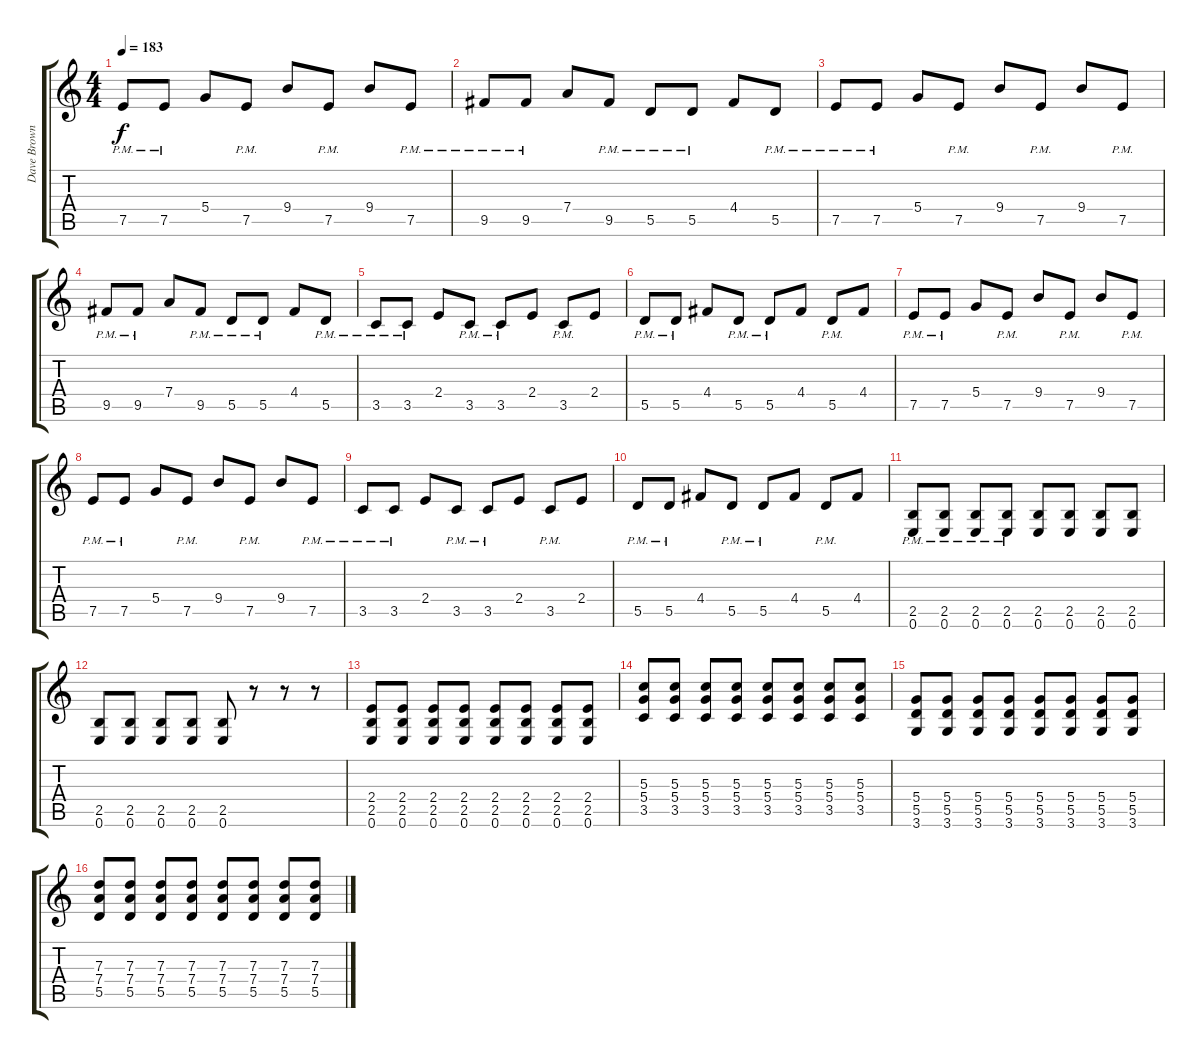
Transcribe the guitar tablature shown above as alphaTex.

\track ("Dave Brownsound" "Dave Brown") {instrument distortionguitar}
\staff {score tabs}
\tuning (E4 B3 G3 D3 A2 E2) {hide}
\ts (4 4)
\tempo 183
\clef g2
\ks c
7.5{pm}.8{dy f} 7.5{pm}.8 5.4.8 7.5{pm}.8 9.4.8 7.5{pm}.8 9.4.8 7.5{pm}.8 |
9.5{pm}.8 9.5{pm}.8 7.4.8 9.5{pm}.8 5.5{pm}.8 5.5{pm}.8 4.4.8 5.5{pm}.8 |
7.5{pm}.8 7.5{pm}.8 5.4.8 7.5{pm}.8 9.4.8 7.5{pm}.8 9.4.8 7.5{pm}.8 |
9.5{pm}.8 9.5{pm}.8 7.4.8 9.5{pm}.8 5.5{pm}.8 5.5{pm}.8 4.4.8 5.5{pm}.8 |
3.5{pm}.8 3.5{pm}.8 2.4.8 3.5{pm}.8 3.5{pm}.8 2.4.8 3.5{pm}.8 2.4.8 |
5.5{pm}.8 5.5{pm}.8 4.4.8 5.5{pm}.8 5.5{pm}.8 4.4.8 5.5{pm}.8 4.4.8 |
7.5{pm}.8 7.5{pm}.8 5.4.8 7.5{pm}.8 9.4.8 7.5{pm}.8 9.4.8 7.5{pm}.8 |
7.5{pm}.8 7.5{pm}.8 5.4.8 7.5{pm}.8 9.4.8 7.5{pm}.8 9.4.8 7.5{pm}.8 |
3.5{pm}.8 3.5{pm}.8 2.4.8 3.5{pm}.8 3.5{pm}.8 2.4.8 3.5{pm}.8 2.4.8 |
5.5{pm}.8 5.5{pm}.8 4.4.8 5.5{pm}.8 5.5{pm}.8 4.4.8 5.5{pm}.8 4.4.8 |
(2.5{pm} 0.6).8 (2.5{pm} 0.6).8 (2.5{pm} 0.6).8 (2.5{pm} 0.6).8 (2.5 0.6).8 (2.5 0.6).8 (2.5 0.6).8 (2.5 0.6).8 |
(2.5 0.6).8 (2.5 0.6).8 (2.5 0.6).8 (2.5 0.6).8 (2.5 0.6).8 r.8 r.8 r.8 |
(2.4 2.5 0.6).8 (2.4 2.5 0.6).8 (2.4 2.5 0.6).8 (2.4 2.5 0.6).8 (2.4 2.5 0.6).8 (2.4 2.5 0.6).8 (2.4 2.5 0.6).8 (2.4 2.5 0.6).8 |
(5.3 5.4 3.5).8 (5.3 5.4 3.5).8 (5.3 5.4 3.5).8 (5.3 5.4 3.5).8 (5.3 5.4 3.5).8 (5.3 5.4 3.5).8 (5.3 5.4 3.5).8 (5.3 5.4 3.5).8 |
(5.4 5.5 3.6).8 (5.4 5.5 3.6).8 (5.4 5.5 3.6).8 (5.4 5.5 3.6).8 (5.4 5.5 3.6).8 (5.4 5.5 3.6).8 (5.4 5.5 3.6).8 (5.4 5.5 3.6).8 |
(7.3 7.4 5.5).8 (7.3 7.4 5.5).8 (7.3 7.4 5.5).8 (7.3 7.4 5.5).8 (7.3 7.4 5.5).8 (7.3 7.4 5.5).8 (7.3 7.4 5.5).8 (7.3 7.4 5.5).8
